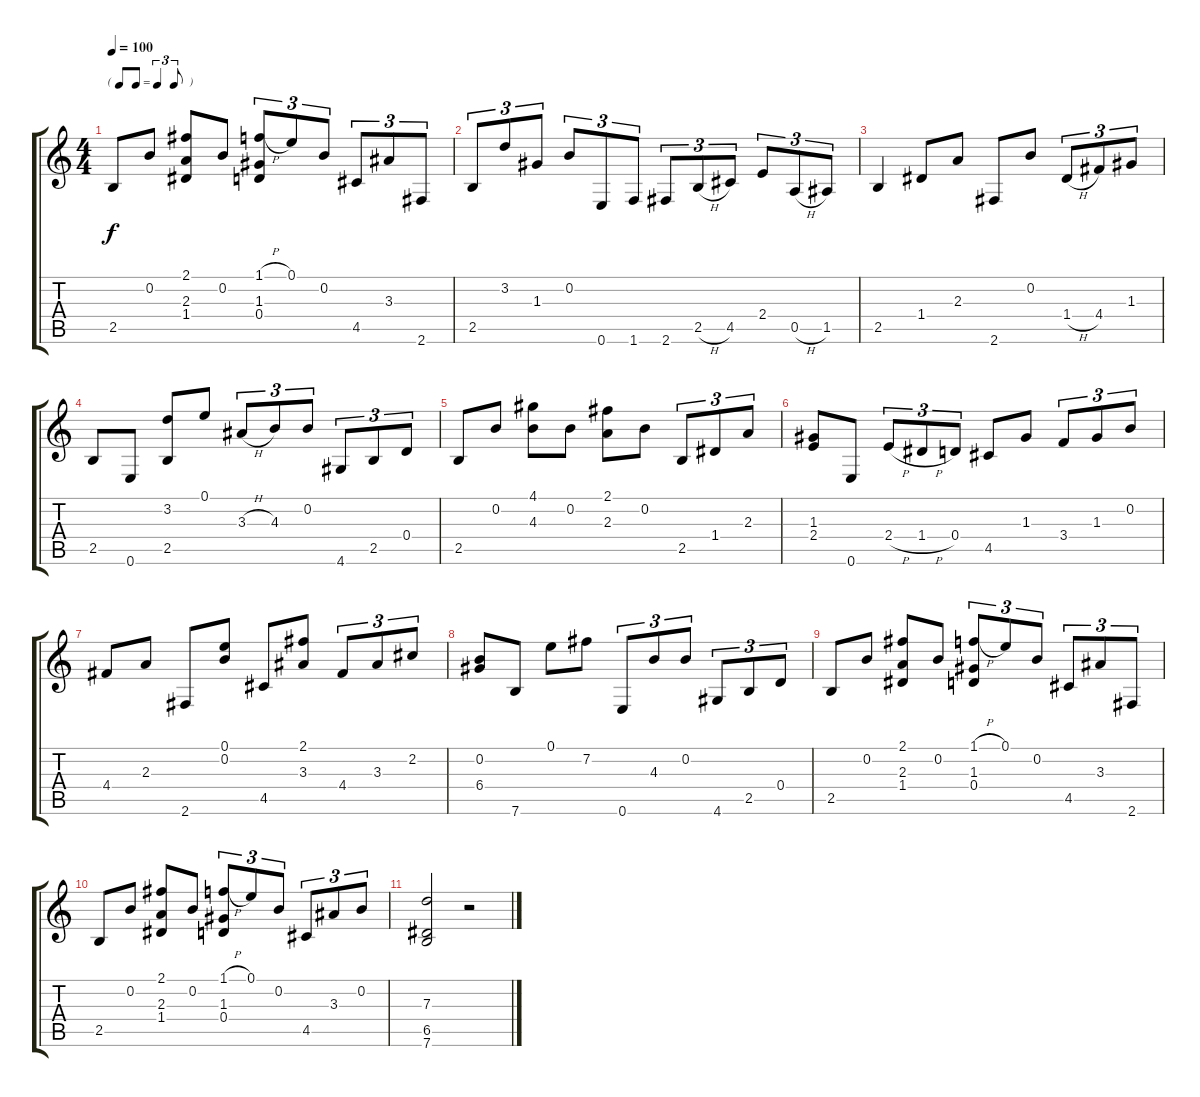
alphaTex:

\track "" {instrument acousticguitarnylon}
\staff {score tabs}
\tuning (E4 B3 G3 D3 A2 E2) {hide}
\ts (4 4)
\tf triplet8th
\tempo 100
\clef g2
\ks c
2.5.8{dy f instrument acousticguitarnylon} 0.2.8 (2.1 2.3 1.4).8 0.2.8 (1.1{h} 1.3 0.4).8{tu (3 2)} 0.1.8{tu (3 2)} 0.2.8{tu (3 2)} 4.5.8{tu (3 2)} 3.3.8{tu (3 2)} 2.6.8{tu (3 2)} |
2.5.8{tu (3 2)} 3.2.8{tu (3 2)} 1.3.8{tu (3 2)} 0.2.8{tu (3 2)} 0.6.8{tu (3 2)} 1.6.8{tu (3 2)} 2.6.8{tu (3 2)} 2.5{h}.8{tu (3 2)} 4.5.8{tu (3 2)} 2.4.8{tu (3 2)} 0.5{h}.8{tu (3 2)} 1.5.8{tu (3 2)} |
2.5.4 1.4.8 2.3.8 2.6.8 0.2.8 1.4{h}.8{tu (3 2)} 4.4.8{tu (3 2)} 1.3.8{tu (3 2)} |
2.5.8 0.6.8 (3.2 2.5).8 0.1.8 3.3{h}.8{tu (3 2)} 4.3.8{tu (3 2)} 0.2.8{tu (3 2)} 4.6.8{tu (3 2)} 2.5.8{tu (3 2)} 0.4.8{tu (3 2)} |
2.5.8 0.2.8 (4.1 4.3).8 0.2.8 (2.1 2.3).8 0.2.8 2.5.8{tu (3 2)} 1.4.8{tu (3 2)} 2.3.8{tu (3 2)} |
(1.3 2.4).8 0.6.8 2.4{h}.8{tu (3 2)} 1.4{h}.8{tu (3 2)} 0.4.8{tu (3 2)} 4.5.8 1.3.8 3.4.8{tu (3 2)} 1.3.8{tu (3 2)} 0.2.8{tu (3 2)} |
4.4.8 2.3.8 2.6.8 (0.1 0.2).8 4.5.8 (2.1 3.3).8 4.4.8{tu (3 2)} 3.3.8{tu (3 2)} 2.2.8{tu (3 2)} |
(0.2 6.4).8 7.6.8 0.1.8 7.2.8 0.6.8{tu (3 2)} 4.3.8{tu (3 2)} 0.2.8{tu (3 2)} 4.6.8{tu (3 2)} 2.5.8{tu (3 2)} 0.4.8{tu (3 2)} |
2.5.8 0.2.8 (2.1 2.3 1.4).8 0.2.8 (1.1{h} 1.3 0.4).8{tu (3 2)} 0.1.8{tu (3 2)} 0.2.8{tu (3 2)} 4.5.8{tu (3 2)} 3.3.8{tu (3 2)} 2.6.8{tu (3 2)} |
2.5.8 0.2.8 (2.1 2.3 1.4).8 0.2.8 (1.1{h} 1.3 0.4).8{tu (3 2)} 0.1.8{tu (3 2)} 0.2.8{tu (3 2)} 4.5.8{tu (3 2)} 3.3.8{tu (3 2)} 0.2.8{tu (3 2)} |
(7.3 6.5 7.6).2 r.2
